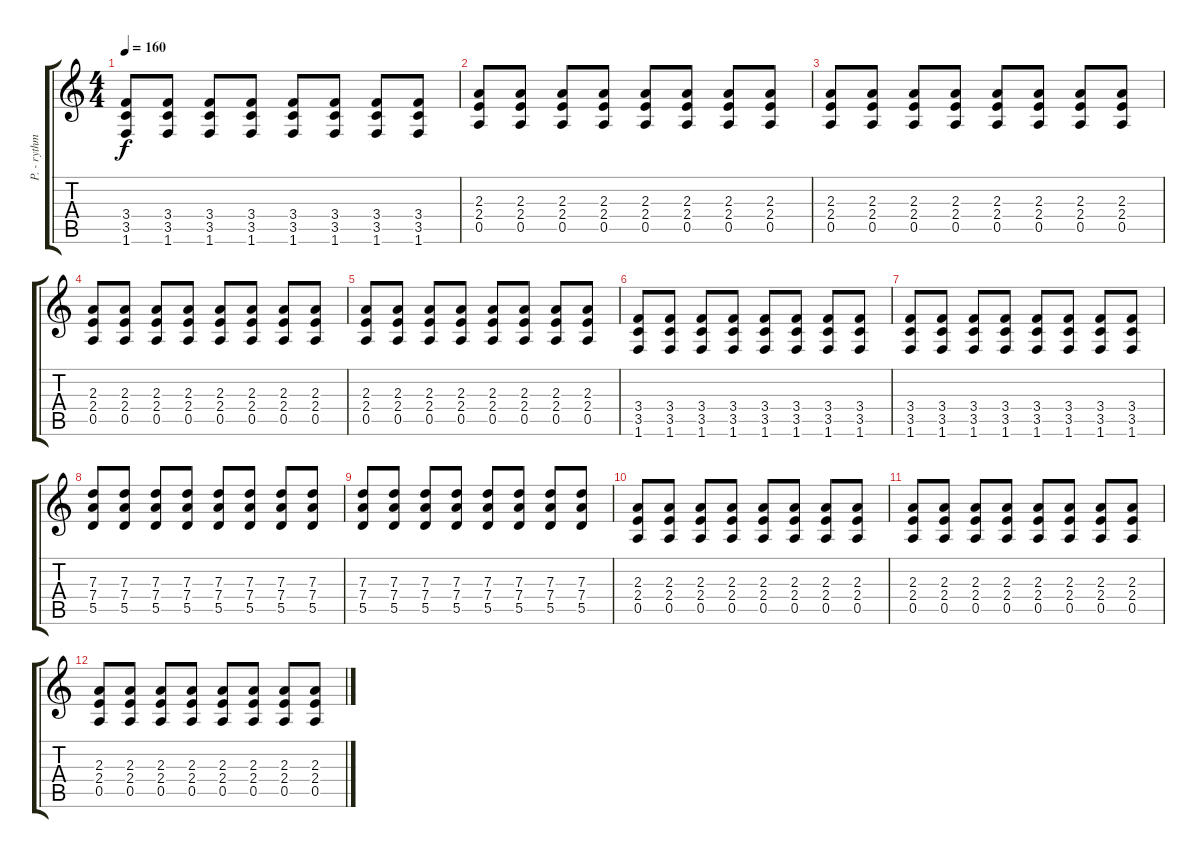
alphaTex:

\track ("P. - rythm guitar" "P. - rythm") {instrument distortionguitar}
\staff {score tabs}
\tuning (E4 B3 G3 D3 A2 E2) {hide}
\ts (4 4)
\tempo 160
\clef g2
\ks c
(3.4 3.5 1.6).8{dy f} (3.4 3.5 1.6).8 (3.4 3.5 1.6).8 (3.4 3.5 1.6).8 (3.4 3.5 1.6).8 (3.4 3.5 1.6).8 (3.4 3.5 1.6).8 (3.4 3.5 1.6).8 |
(2.3 2.4 0.5).8 (2.3 2.4 0.5).8 (2.3 2.4 0.5).8 (2.3 2.4 0.5).8 (2.3 2.4 0.5).8 (2.3 2.4 0.5).8 (2.3 2.4 0.5).8 (2.3 2.4 0.5).8 |
(2.3 2.4 0.5).8 (2.3 2.4 0.5).8 (2.3 2.4 0.5).8 (2.3 2.4 0.5).8 (2.3 2.4 0.5).8 (2.3 2.4 0.5).8 (2.3 2.4 0.5).8 (2.3 2.4 0.5).8 |
(2.3 2.4 0.5).8 (2.3 2.4 0.5).8 (2.3 2.4 0.5).8 (2.3 2.4 0.5).8 (2.3 2.4 0.5).8 (2.3 2.4 0.5).8 (2.3 2.4 0.5).8 (2.3 2.4 0.5).8 |
(2.3 2.4 0.5).8 (2.3 2.4 0.5).8 (2.3 2.4 0.5).8 (2.3 2.4 0.5).8 (2.3 2.4 0.5).8 (2.3 2.4 0.5).8 (2.3 2.4 0.5).8 (2.3 2.4 0.5).8 |
(3.4 3.5 1.6).8 (3.4 3.5 1.6).8 (3.4 3.5 1.6).8 (3.4 3.5 1.6).8 (3.4 3.5 1.6).8 (3.4 3.5 1.6).8 (3.4 3.5 1.6).8 (3.4 3.5 1.6).8 |
(3.4 3.5 1.6).8 (3.4 3.5 1.6).8 (3.4 3.5 1.6).8 (3.4 3.5 1.6).8 (3.4 3.5 1.6).8 (3.4 3.5 1.6).8 (3.4 3.5 1.6).8 (3.4 3.5 1.6).8 |
(7.3 7.4 5.5).8 (7.3 7.4 5.5).8 (7.3 7.4 5.5).8 (7.3 7.4 5.5).8 (7.3 7.4 5.5).8 (7.3 7.4 5.5).8 (7.3 7.4 5.5).8 (7.3 7.4 5.5).8 |
(7.3 7.4 5.5).8 (7.3 7.4 5.5).8 (7.3 7.4 5.5).8 (7.3 7.4 5.5).8 (7.3 7.4 5.5).8 (7.3 7.4 5.5).8 (7.3 7.4 5.5).8 (7.3 7.4 5.5).8 |
(2.3 2.4 0.5).8 (2.3 2.4 0.5).8 (2.3 2.4 0.5).8 (2.3 2.4 0.5).8 (2.3 2.4 0.5).8 (2.3 2.4 0.5).8 (2.3 2.4 0.5).8 (2.3 2.4 0.5).8 |
(2.3 2.4 0.5).8 (2.3 2.4 0.5).8 (2.3 2.4 0.5).8 (2.3 2.4 0.5).8 (2.3 2.4 0.5).8 (2.3 2.4 0.5).8 (2.3 2.4 0.5).8 (2.3 2.4 0.5).8 |
(2.3 2.4 0.5).8 (2.3 2.4 0.5).8 (2.3 2.4 0.5).8 (2.3 2.4 0.5).8 (2.3 2.4 0.5).8 (2.3 2.4 0.5).8 (2.3 2.4 0.5).8 (2.3 2.4 0.5).8
